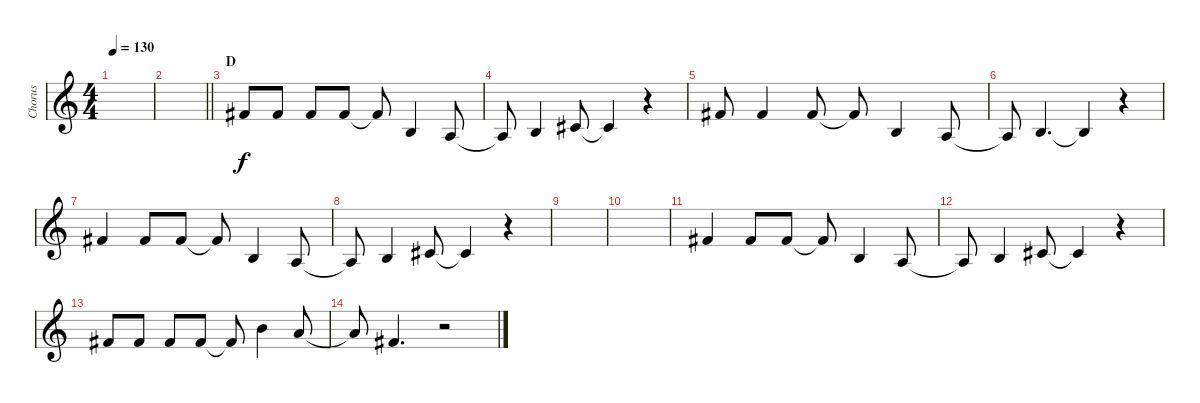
\track ("Chorus" "Chorus") {instrument voiceoohs}
\staff {score}
\tuning (E4 B3 G3 D3 A2 E2 B1) {hide}
\ts (4 4)
\tempo 130
\clef g2
\ks c
|
\barLineRight lightlight
|
\section ("" "D")
2.1.8 2.1.8 2.1.8 2.1.8 2.1{t}.8 0.2.4 2.3.8 |
2.3{t}.8 0.2.4 2.2.8 2.2{t}.4 r.4 |
2.1.8 2.1.4 2.1.8 2.1{t}.8 0.2.4 2.3.8 |
2.3{t}.8 0.2.4{d} 0.2{t}.4 r.4 |
2.1.4 2.1.8 2.1.8 2.1{t}.8 0.2.4 2.3.8 |
2.3{t}.8 0.2.4 2.2.8 2.2{t}.4 r.4 |
|
|
2.1.4 2.1.8 2.1.8 2.1{t}.8 0.2.4 2.3.8 |
2.3{t}.8 0.2.4 2.2.8 2.2{t}.4 r.4 |
2.1.8 2.1.8 2.1.8 2.1.8 2.1{t}.8 7.1.4 5.1.8 |
5.1{t}.8 2.1.4{d} r.2
